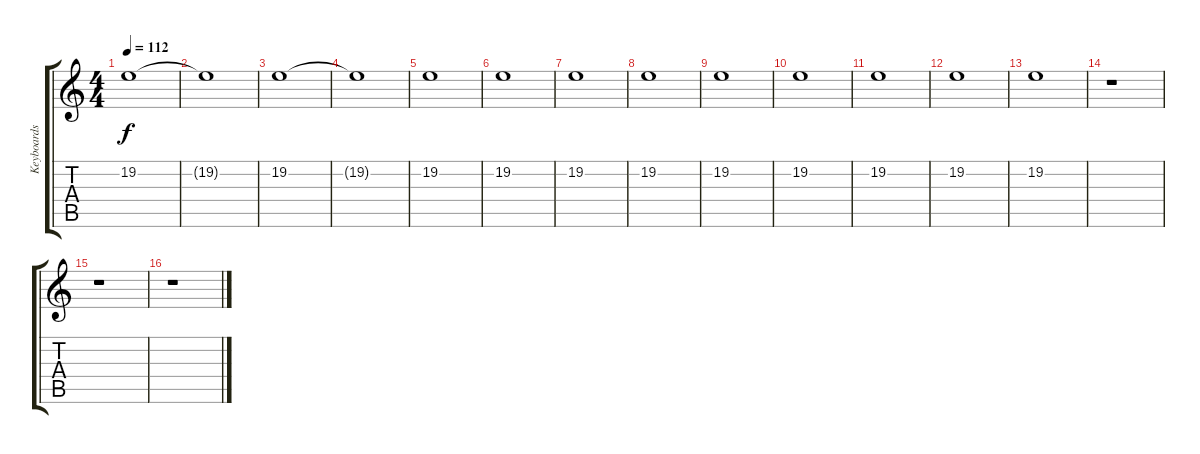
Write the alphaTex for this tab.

\track ("Keyboards" "Keyboards") {instrument tubularbells}
\staff {score tabs}
\tuning (D4 A3 F3 C3 G2 D2) {hide}
\ts (4 4)
\tempo 112
\clef g2
\ks c
19.2.1{dy f} |
19.2{t}.1 |
19.2.1 |
19.2{t}.1 |
19.2.1 |
19.2.1 |
19.2.1 |
19.2.1 |
19.2.1 |
19.2.1 |
19.2.1 |
19.2.1 |
19.2.1 |
r.1 |
r.1 |
r.1
